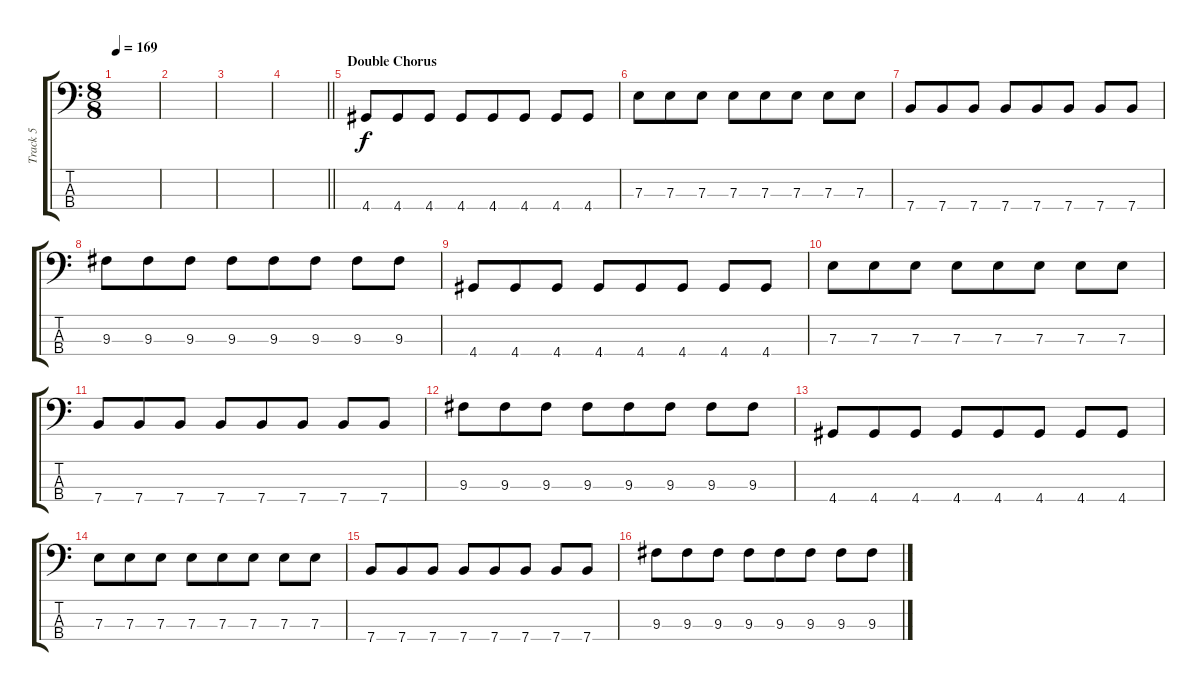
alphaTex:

\track ("Track 5" "Track 5") {instrument electricbassfinger}
\staff {score tabs}
\tuning (G2 D2 A1 E1) {hide}
\ts (8 8)
\tempo 169
\clef f4
\ks c
|
|
|
\barLineRight lightlight
|
\section ("" "Double Chorus")
4.4.8 4.4.8 4.4.8 4.4.8 4.4.8 4.4.8 4.4.8 4.4.8 |
7.3.8 7.3.8 7.3.8 7.3.8 7.3.8 7.3.8 7.3.8 7.3.8 |
7.4.8 7.4.8 7.4.8 7.4.8 7.4.8 7.4.8 7.4.8 7.4.8 |
9.3.8 9.3.8 9.3.8 9.3.8 9.3.8 9.3.8 9.3.8 9.3.8 |
4.4.8 4.4.8 4.4.8 4.4.8 4.4.8 4.4.8 4.4.8 4.4.8 |
7.3.8 7.3.8 7.3.8 7.3.8 7.3.8 7.3.8 7.3.8 7.3.8 |
7.4.8 7.4.8 7.4.8 7.4.8 7.4.8 7.4.8 7.4.8 7.4.8 |
9.3.8 9.3.8 9.3.8 9.3.8 9.3.8 9.3.8 9.3.8 9.3.8 |
4.4.8 4.4.8 4.4.8 4.4.8 4.4.8 4.4.8 4.4.8 4.4.8 |
7.3.8 7.3.8 7.3.8 7.3.8 7.3.8 7.3.8 7.3.8 7.3.8 |
7.4.8 7.4.8 7.4.8 7.4.8 7.4.8 7.4.8 7.4.8 7.4.8 |
9.3.8 9.3.8 9.3.8 9.3.8 9.3.8 9.3.8 9.3.8 9.3.8
